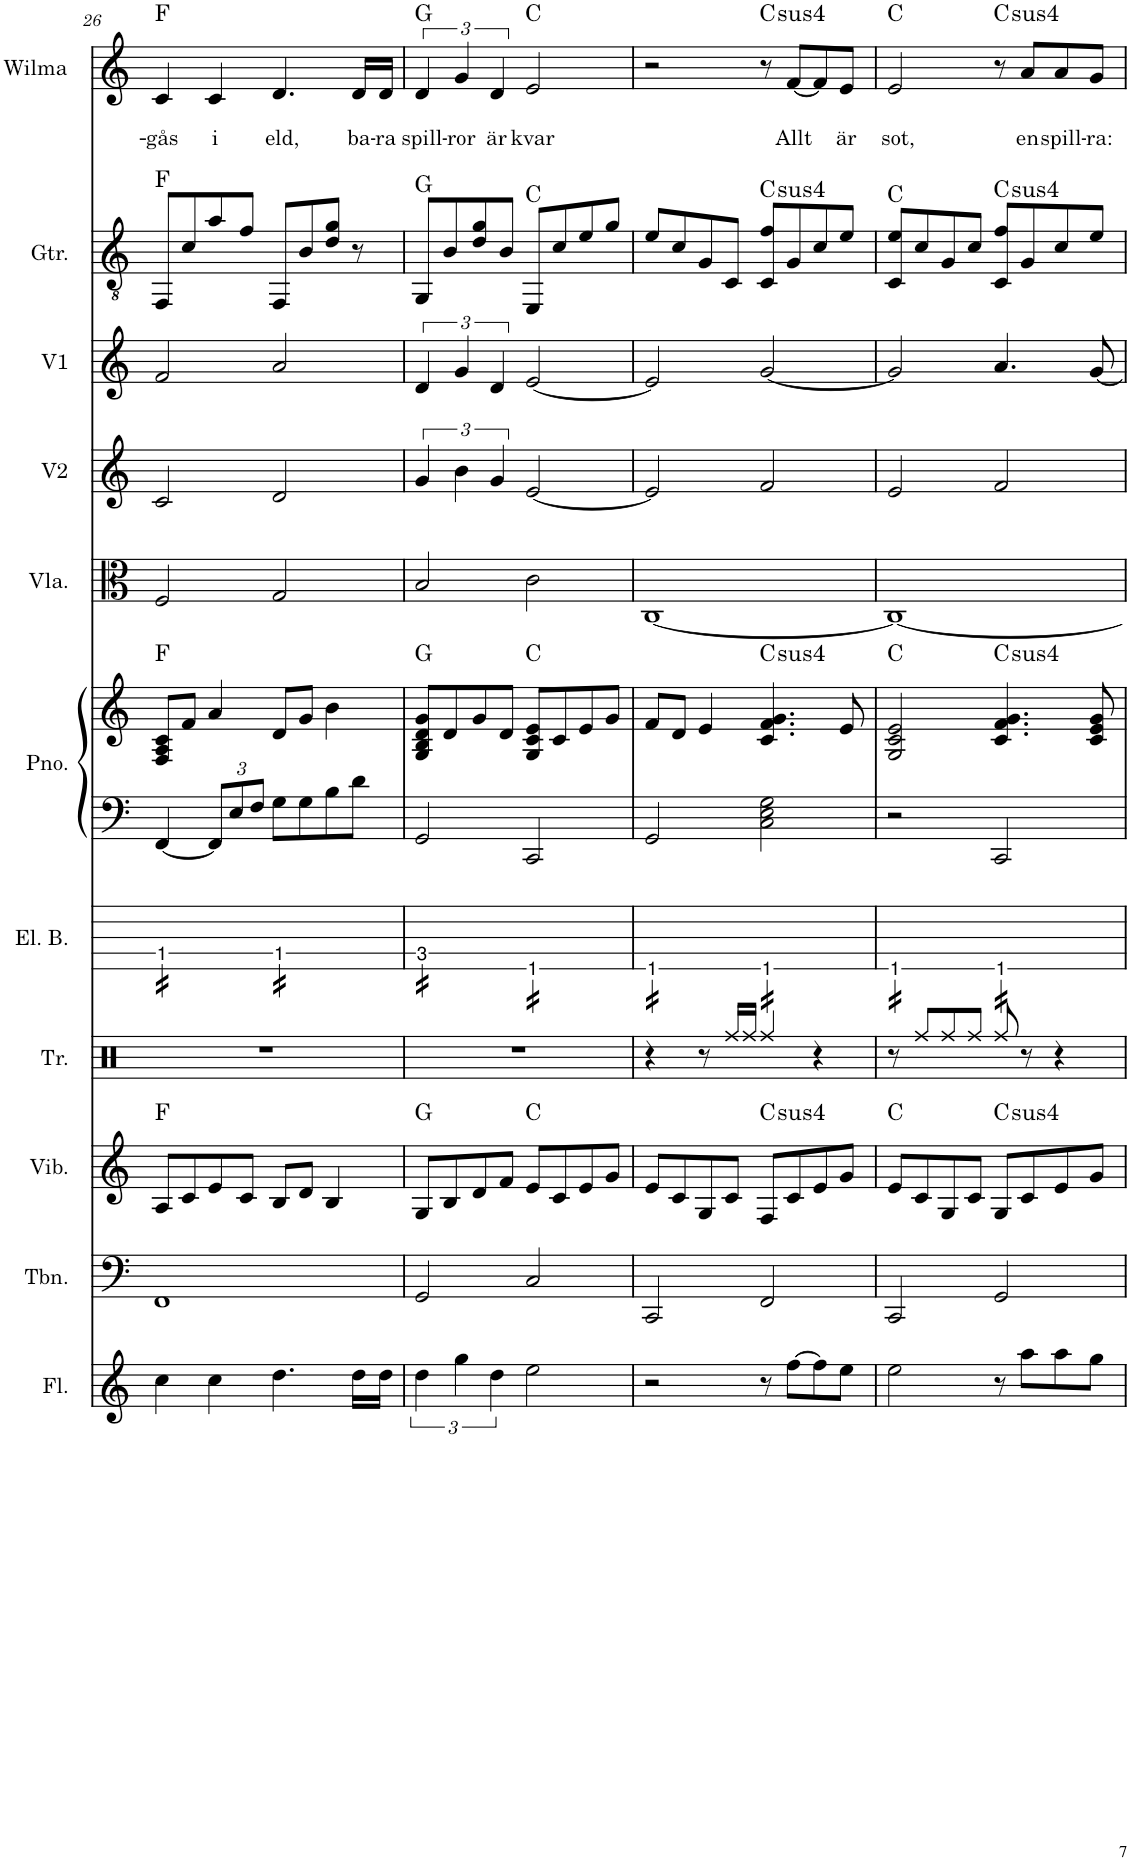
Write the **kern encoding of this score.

**kern	**kern	**kern	**harte	**kern	**kern	**kern	**kern	**kern	**harte	**kern	**kern	**kern	**kern	**kern	**harte	**kern	**text	**text	**harte
*part11	*part10	*part9	*part9	*part8	*part7	*part7	*part6	*part6	*part6	*part5	*part4	*part3	*part2	*part2	*part2	*part1	*part1	*part1	*part1
*staff14	*staff13	*staff12	*	*staff11	*staff10	*staff9	*staff8	*staff7	*	*staff6	*staff5	*staff4	*staff3	*staff2	*	*staff1	*staff1	*staff1	*
*I"Flute	*I"Trombone	*I"Vibraphone	*	*I"Trummor	*I"5-str. Electric Bass	*	*I"Piano	*	*	*I"Viola	*I"Violin 2	*I"Violin 1	*I"Gitarr	*	*	*I"Wilma (Åsken)	*	*	*
*I'Fl.	*I'Tbn.	*I'Vib.	*	*I'Tr.	*I'El. B.	*	*I'Pno.	*	*	*I'Vla.	*I'V2	*I'V1	*I'Gtr.	*	*	*I'Wilma	*	*	*
!!LO:PB:g=z
*clefG2	*clefF4	*clefG2	*	*clefX	*	*clefF4	*clefF4	*clefG2	*	*clefC3	*clefG2	*clefG2	*	*clefGv2	*	*clefG2	*	*	*
*	*	*	*	*	*Trd7c12	*Trd7c12	*	*	*	*	*	*	*	*	*	*	*	*	*
*k[]	*k[]	*k[]	*	*k[]	*k[]	*k[]	*k[]	*k[]	*	*k[]	*k[]	*k[]	*k[]	*k[]	*	*k[]	*	*	*
*M4/4	*M4/4	*M4/4	*	*M4/4	*M4/4	*M4/4	*M4/4	*M4/4	*	*M4/4	*M4/4	*M4/4	*M4/4	*M4/4	*	*M4/4	*	*	*
=26	=26	=26	=26	=26	=26	=26	=26	=26	=26	=26	=26	=26	=26	=26	=26	=26	=26	=26	=26
!	!	!	!	!	!	!	!	!	!	!	!	!	!	!	!	!	!	!LO:LY:b	!
4cc\	1FF	8A/L	F:maj	1r	2FF\	2FF	[4FF/	8F/ 8A/ 8c/L	F:maj	2F/	2c/	2f/	8FF\L	8FF/L	F:maj	4c/	.	-gås	F:maj
.	.	8c/	.	.	.	.	.	8f/J	.	.	.	.	8c\J	8c/	.	.	.	.	.
*	*	*	*	*	*	*	*Xbrackettup	*	*	*	*	*	*	*	*	*	*	*	*
!	!	!	!	!	!	!	!	!	!	!	!	!	!	!	!	!	!	!LO:LY:b	!
4cc\	.	8e/	.	.	.	.	12FF/L]	4a/	.	.	.	.	8a\L	8a/	.	4c/	.	i	.
.	.	.	.	.	.	.	12E/	.	.	.	.	.	.	.	.	.	.	.	.
.	.	8c/J	.	.	.	.	.	.	.	.	.	.	8f\J	8f/J	.	.	.	.	.
.	.	.	.	.	.	.	12F/J	.	.	.	.	.	.	.	.	.	.	.	.
!	!	!	!	!	!	!	!	!	!	!	!	!	!	!	!	!	!	!LO:LY:b	!
4.dd\	.	8B/L	.	.	2FF\	2FF	8G\L	8d/L	.	2G/	2d/	2a/	8FF\L	8FF/L	.	4.d/	.	eld,	.
.	.	8d/J	.	.	.	.	8G\	8g/J	.	.	.	.	8B\J	8B/	.	.	.	.	.
.	.	4B/	.	.	.	.	8B\	4b\	.	.	.	.	8d 8g	8d/ 8g/J	.	.	.	.	.
!	!	!	!	!	!	!	!	!	!	!	!	!	!	!	!	!	!	!LO:LY:b	!
16dd\LL	.	.	.	.	.	.	8d\J	.	.	.	.	.	8r	8r	.	16d/LL	.	ba-	.
!	!	!	!	!	!	!	!	!	!	!	!	!	!	!	!	!	!	!LO:LY:b	!
16dd\JJ	.	.	.	.	.	.	.	.	.	.	.	.	.	.	.	16d/JJ	.	-ra	.
=27	=27	=27	=27	=27	=27	=27	=27	=27	=27	=27	=27	=27	=27	=27	=27	=27	=27	=27	=27
!	!	!	!	!	!	!	!	!	!	!	!	!	!	!	!	!	!	!LO:LY:b	!
6dd\	2GG/	8G/L	G:maj	1r	2GG\	2GG	2GG/	8G/ 8B/ 8d/ 8g/L	G:maj	2B/	6g/	6d/	8GG\L	8GG/L	G:maj	6d/	.	spill-	G:maj
.	.	8B/	.	.	.	.	.	8d/	.	.	.	.	8B\J	8B/	.	.	.	.	.
!	!	!	!	!	!	!	!	!	!	!	!	!	!	!	!	!	!	!LO:LY:b	!
6gg\	.	.	.	.	.	.	.	.	.	.	6b\	6g/	.	.	.	6g/	.	-ror	.
.	.	8d/	.	.	.	.	.	8g/	.	.	.	.	8d\ 8g\L	8d/ 8g/	.	.	.	.	.
!	!	!	!	!	!	!	!	!	!	!	!	!	!	!	!	!	!	!LO:LY:b	!
6dd\	.	.	.	.	.	.	.	.	.	.	6g/	6d/	.	.	.	6d/	.	är	.
.	.	8f/J	.	.	.	.	.	8d/J	.	.	.	.	8B\J	8B/J	.	.	.	.	.
!	!	!	!	!	!	!	!	!	!	!	!	!	!	!	!	!	!	!LO:LY:b	!
2ee\	2C/	8e/L	C:maj	.	2CC\	2CC	2CC/	8G/ 8c/ 8e/L	C:maj	2c\	[2e/	[2e/	8EE\L	8EE/L	C:maj	2e/	.	kvar	C:maj
.	.	8c/	.	.	.	.	.	8c/	.	.	.	.	8c\J	8c/	.	.	.	.	.
.	.	8e/	.	.	.	.	.	8e/	.	.	.	.	8e\L	8e/	.	.	.	.	.
.	.	8g/J	.	.	.	.	.	8g/J	.	.	.	.	8g\J	8g/J	.	.	.	.	.
=28	=28	=28	=28	=28	=28	=28	=28	=28	=28	=28	=28	=28	=28	=28	=28	=28	=28	=28	=28
2r	2CC/	8e/L	.	4r	2CC\	2CC	2GG/	8f/L	.	[1C	2e/]	2e/]	8e\L	8e/L	.	2r	.	.	.
.	.	8c/	.	.	.	.	.	8d/J	.	.	.	.	8c\J	8c/	.	.	.	.	.
.	.	8G/	.	8r	.	.	.	4e/	.	.	.	.	8G\L	8G/	.	.	.	.	.
.	.	8c/J	.	16Rff/LL	.	.	.	.	.	.	.	.	8C\J	8C/J	.	.	.	.	.
.	.	.	.	16Rff/JJ	.	.	.	.	.	.	.	.	.	.	.	.	.	.	.
!	!	!	!LO:H:kt=4	!	!	!	!	!	!LO:H:kt=4	!	!	!	!	!	!LO:H:kt=4	!	!	!	!LO:H:kt=4
8r	2FF/	8F/L	C:sus4	4Rff/	2CC\	2CC	2C\ 2E\ 2G\	4.c/ 4.f/ 4.g/	C:sus4	.	2f/	[2g/	8C\ 8f\L	8C/ 8f/L	C:sus4	8r	.	.	C:sus4
!	!	!	!	!	!	!	!	!	!	!	!	!	!	!	!	!	!	!LO:LY:b	!
[8ff\L	.	8c/	.	.	.	.	.	.	.	.	.	.	8G\J	8G/	.	[8f/L	.	Allt	.
8ff\]	.	8e/	.	4r	.	.	.	.	.	.	.	.	8c\L	8c/	.	8f/]	.	.	.
!	!	!	!	!	!	!	!	!	!	!	!	!	!	!	!	!	!	!LO:LY:b	!
8ee\J	.	8g/J	.	.	.	.	.	8e/	.	.	.	.	8e\J	8e/J	.	8e/J	.	är	.
=29	=29	=29	=29	=29	=29	=29	=29	=29	=29	=29	=29	=29	=29	=29	=29	=29	=29	=29	=29
!	!	!	!	!	!	!	!	!	!	!	!	!	!	!	!	!	!	!LO:LY:b	!
2ee\	2CC/	8e/L	C:maj	8r	2CC\	2CC	2r	2G/ 2c/ 2e/	C:maj	1C_	2e/	2g/]	8C\ 8e\L	8C/ 8e/L	C:maj	2e/	.	sot,	C:maj
.	.	8c/	.	8Rff/L	.	.	.	.	.	.	.	.	8c\J	8c/	.	.	.	.	.
.	.	8G/	.	8Rff/	.	.	.	.	.	.	.	.	8G\L	8G/	.	.	.	.	.
.	.	8c/J	.	8Rff/J	.	.	.	.	.	.	.	.	8c\J	8c/J	.	.	.	.	.
!	!	!	!LO:H:kt=4	!	!	!	!	!	!LO:H:kt=4	!	!	!	!	!	!LO:H:kt=4	!	!	!	!LO:H:kt=4
8r	2GG/	8G/L	C:sus4	8Rff/	2CC\	2CC	2CC/	4.c/ 4.f/ 4.g/	C:sus4	.	2f/	4.a/	8C\ 8f\L	8C/ 8f/L	C:sus4	8r	.	.	C:sus4
!	!	!	!	!	!	!	!	!	!	!	!	!	!	!	!	!	!	!LO:LY:b	!
8aa\L	.	8c/	.	8r	.	.	.	.	.	.	.	.	8G\J	8G/	.	8a/L	.	en	.
!	!	!	!	!	!	!	!	!	!	!	!	!	!	!	!	!	!	!LO:LY:b	!
8aa\	.	8e/	.	4r	.	.	.	.	.	.	.	.	8c\L	8c/	.	8a/	.	spill-	.
!	!	!	!	!	!	!	!	!	!	!	!	!	!	!	!	!	!	!LO:LY:b	!
8gg\J	.	8g/J	.	.	.	.	.	8c/ 8e/ 8g/	.	.	.	[8g/	8e\J	8e/J	.	8g/J	.	-ra:	.
=	=	=	=	=	=	=	=	=	=	=	=	=	=	=	=	=	=	=	=
*-	*-	*-	*-	*-	*-	*-	*-	*-	*-	*-	*-	*-	*-	*-	*-	*-	*-	*-	*-
